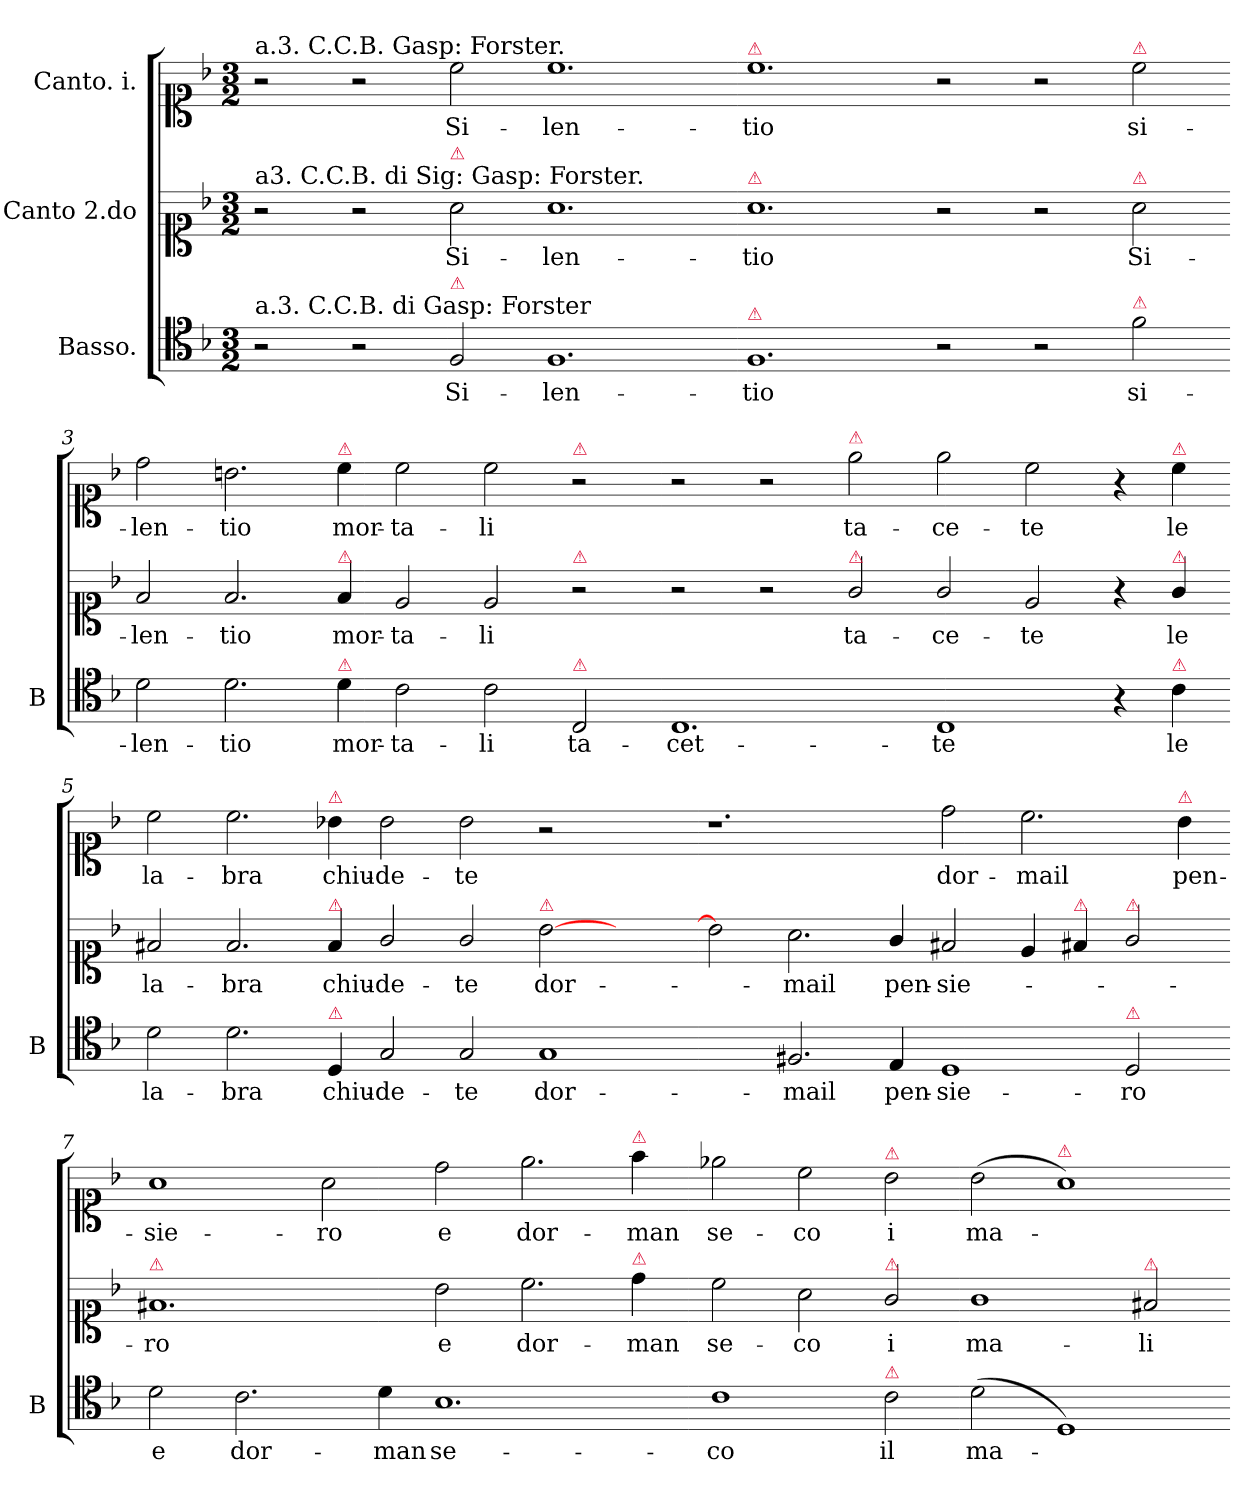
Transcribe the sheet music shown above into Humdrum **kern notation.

**kern	**text	**kern	**text	**kern	**text
*part3	*part3	*part2	*part2	*part1	*part1
*staff3	*staff3	*staff2	*staff2	*staff1	*staff1
*I"Basso.	*	*I"Canto 2.do	*	*I"Canto. i.	*
*I'B	*	*	*	*	*
*clefC4	*	*clefC1	*	*clefC1	*
*k[b-]	*	*k[b-]	*	*k[b-]	*
*F:	*	*F:	*	*F:	*
*M3/2	*	*M3/2	*	*M3/2	*
=1	=1	=1	=1	=1	=1
!	!	!	!	!LO:TX:a:t=a.3. C.C.B. Gasp&colon; Forster.	!
!	!	!LO:TX:a:t=a3. C.C.B. di Sig&colon; Gasp&colon; Forster.	!	!	!
!LO:TX:a:t=a.3. C.C.B. di Gasp&colon; Forster	!	!	!	!	!
2r	.	2r	.	2r	.
2r	.	2r	.	2r	.
!	!	!LO:TX:a:color=crimson:t=⚠	!	!	!
!LO:TX:a:color=crimson:t=⚠	!	!	!	!	!
2F/	Si-	2a\	Si-	2cc\	Si-
1.F	-len-	1.a	-len-	1.cc	-len-
=2-	=2-	=2-	=2-	=2-	=2-
!	!	!	!	!LO:TX:a:color=crimson:t=⚠	!
!	!	!LO:TX:a:color=crimson:t=⚠	!	!	!
!LO:TX:a:color=crimson:t=⚠	!	!	!	!	!
1.F	-tio	1.a	-tio	1.cc	-tio
2r	.	2r	.	2r	.
2r	.	2r	.	2r	.
!	!	!	!	!LO:TX:a:color=crimson:t=⚠	!
!	!	!LO:TX:a:color=crimson:t=⚠	!	!	!
!LO:TX:a:color=crimson:t=⚠	!	!	!	!	!
!	!	!	!LO:LY:i	!	!
2f\	si-	2a\	Si-	2cc\	si-
=3-	=3-	=3-	=3-	=3-	=3-
!	!	!	!LO:LY:i	!	!
2d\	-len-	2f/	-len-	2dd\	-len-
!	!	!	!LO:LY:i	!	!
2.d\	-tio	2.f/	-tio	2.bn\	-tio
!	!	!	!	!LO:TX:a:color=crimson:t=⚠	!
!	!	!LO:TX:a:color=crimson:t=⚠	!	!	!
!LO:TX:a:color=crimson:t=⚠	!	!	!	!	!
4d\	mor-	4f/	mor-	4cc\	mor-
2c\	-ta-	2e/	-ta-	2cc\	-ta-
2c\	-li	2e/	-li	2cc\	-li
!	!	!	!	!LO:TX:a:color=crimson:t=⚠	!
!	!	!LO:TX:a:color=crimson:t=⚠	!	!	!
!LO:TX:a:color=crimson:t=⚠	!	!	!	!	!
2C/	ta-	2r	.	2r	.
=4-	=4-	=4-	=4-	=4-	=4-
1.C	-cet-	2r	.	2r	.
.	.	2r	.	2r	.
!	!	!	!	!LO:TX:a:color=crimson:t=⚠	!
!	!	!LO:TX:a:color=crimson:t=⚠	!	!	!
.	.	2g/	ta-	2ee\	ta-
1C	-te	2g/	-ce-	2ee\	-ce-
.	.	2e/	-te	2cc\	-te
4r	.	4r	.	4r	.
!	!	!	!	!LO:TX:a:color=crimson:t=⚠	!
!	!	!LO:TX:a:color=crimson:t=⚠	!	!	!
!LO:TX:a:color=crimson:t=⚠	!	!	!	!	!
4c\	le	4g/	le	4cc\	le
=5-	=5-	=5-	=5-	=5-	=5-
2d\	la-	2f#X/	la-	2cc\	la-
2.d\	-bra	2.f#/	-bra	2.cc\	-bra
!	!	!	!	!LO:TX:a:color=crimson:t=⚠	!
!	!	!LO:TX:a:color=crimson:t=⚠	!	!	!
!LO:TX:a:color=crimson:t=⚠	!	!	!	!	!
4D/	chiu-	4f#/	chiu-	4b-X\	chiu-
2G/	-de-	2g/	-de-	2b-\	-de-
2G/	-te	2g/	-te	2b-\	-te
!	!	!LO:TX:a:color=crimson:t=⚠	!	!	!
1G/	dor-	[2b-\	dor-	2r	.
.	.	2ryy	.	2ryy	.
=6-	=6-	=6-	=6-	=6-	=6-
2ryy	.	2b-\]	.	1.r	.
2.F#X/	-mail	2.a\	-mail	.	.
4E/	pen-	4g/	pen-	.	.
1D	-sie-	2f#X/	-sie-	2dd\	dor-
.	.	4e/	.	2.cc\	-mail
!	!	!LO:TX:a:color=crimson:t=⚠	!	!	!
.	.	4f#X/	.	.	.
!	!	!LO:TX:a:color=crimson:t=⚠	!	!	!
!LO:TX:a:color=crimson:t=⚠	!	!	!	!	!
2D/	-ro	2g/	.	.	.
!	!	!	!	!LO:TX:a:color=crimson:t=⚠	!
.	.	.	.	4b-\	pen-
=7-	=7-	=7-	=7-	=7-	=7-
!	!	!LO:TX:a:color=crimson:t=⚠	!	!	!
2d\	e	1.f#X	-ro	1a	-sie-
2.c\	dor-	.	.	.	.
.	.	.	.	2a\	-ro
4d\	-man	.	.	.	.
1.B-	se-	2b-\	e	2dd\	e
.	.	2.cc\	dor-	2.ee\	dor-
!	!	!	!	!LO:TX:a:color=crimson:t=⚠	!
!	!	!LO:TX:a:color=crimson:t=⚠	!	!	!
.	.	4dd\	-man	4ff\	-man
=8-	=8-	=8-	=8-	=8-	=8-
1c	-co	2cc\	se-	2ee-X\	se-
.	.	2a\	-co	2cc\	-co
!	!	!	!	!LO:TX:a:color=crimson:t=⚠	!
!	!	!LO:TX:a:color=crimson:t=⚠	!	!	!
!LO:TX:a:color=crimson:t=⚠	!	!	!	!	!
2c\	il	2g/	i	2b-\	i
(2d\	ma-	1g	ma-	(2b-\	ma-
!	!	!	!	!LO:TX:a:color=crimson:t=⚠	!
1D)	.	.	.	1a)	.
!	!	!LO:TX:a:color=crimson:t=⚠	!	!	!
.	.	2f#X/	-li	.	.
=-	=-	=-	=-	=-	=-
*-	*-	*-	*-	*-	*-
